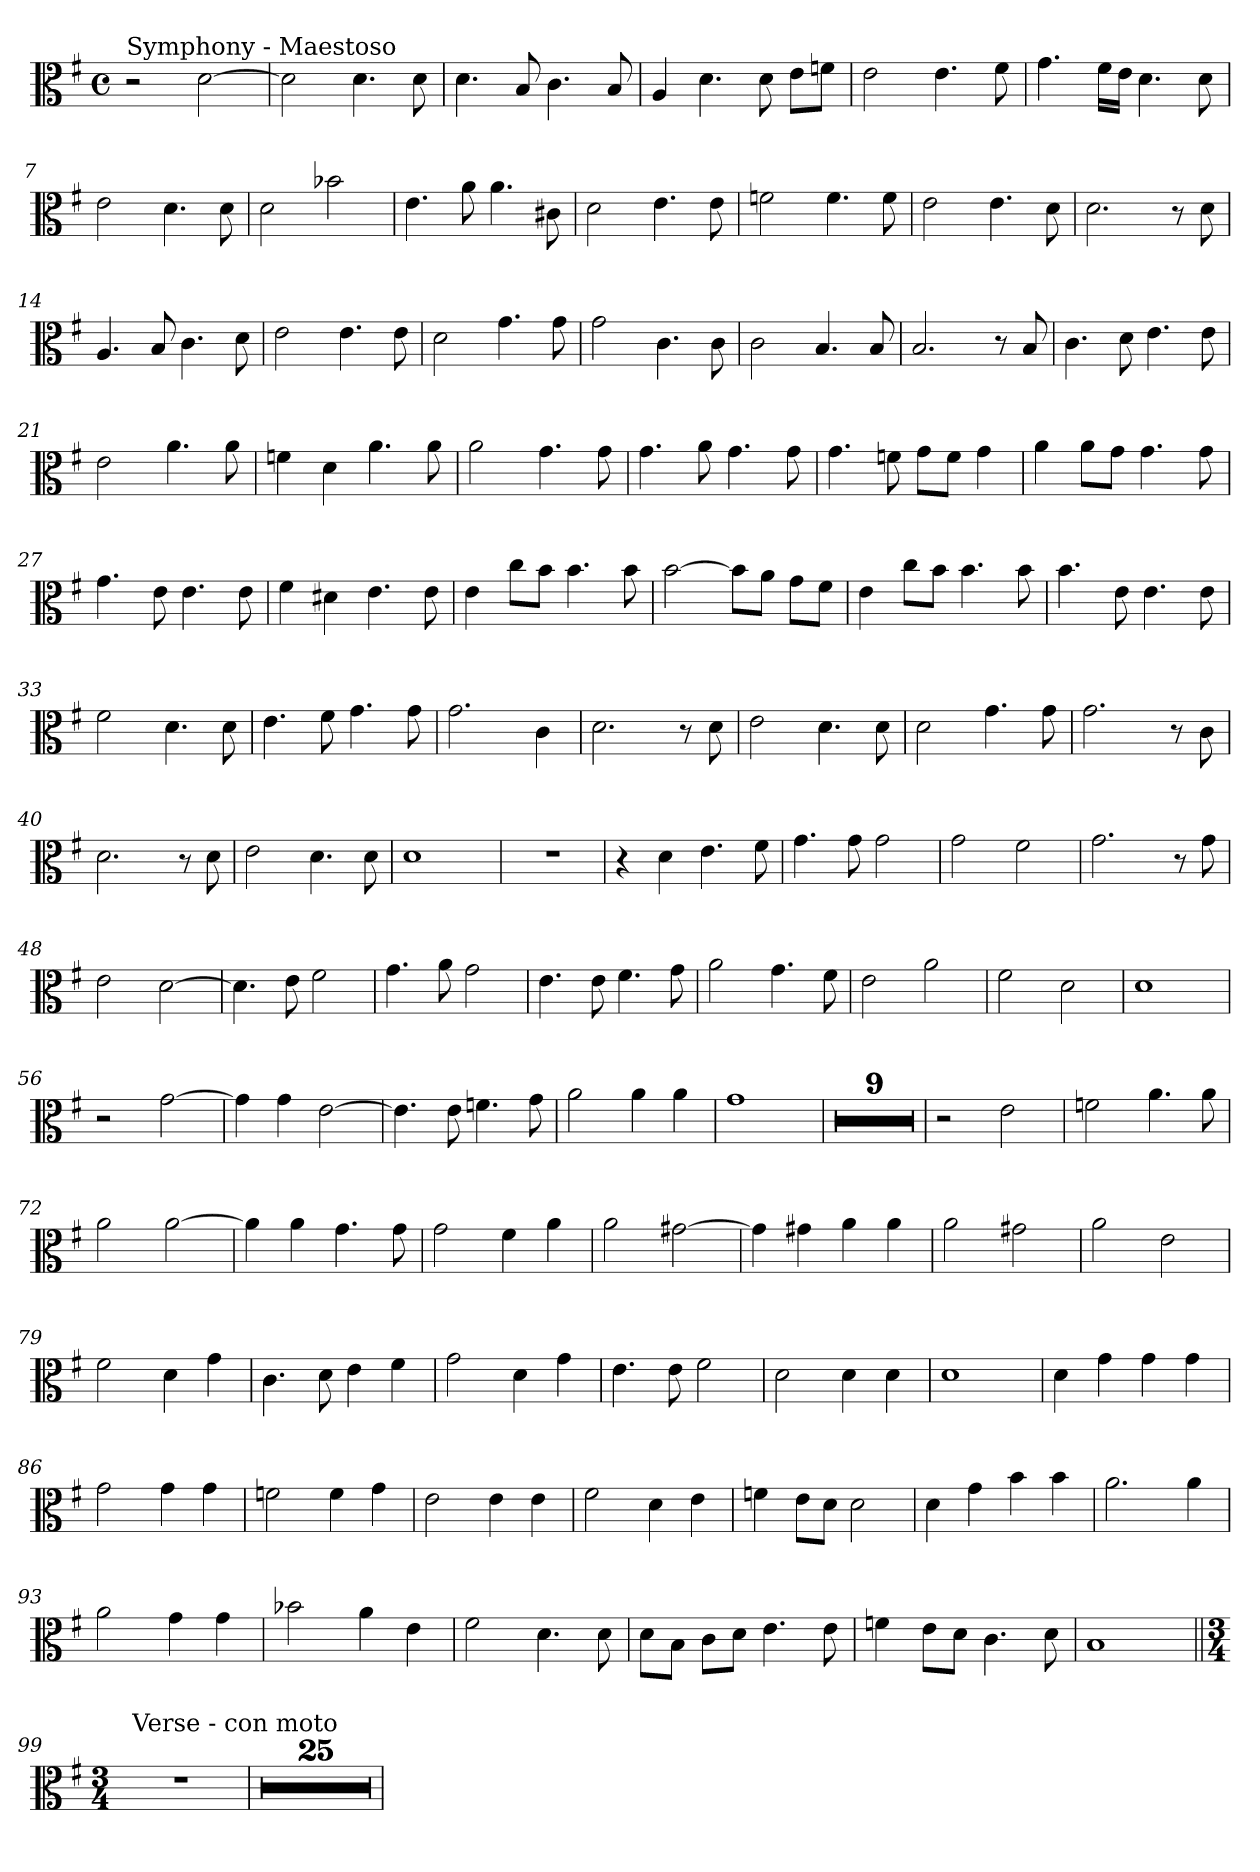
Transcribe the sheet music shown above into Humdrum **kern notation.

**kern
*part1
*staff1
*clefC3
*k[f#]
*G:
*M4/4
*met(c)
=1
!LO:TX:a:t=Symphony - Maestoso
2r
[2d\
=2
2d\]
4.d\
8d\
=3
4.d\
8B/
4.c\
8B/
=4
4A/
4.d\
8d\
8e\L
8fn\J
=5
2e\
4.e\
8f#\
=6
4.g\
16f#\LL
16e\JJ
4.d\
8d\
=7
2e\
4.d\
8d\
!!LO:LB:g=z
=8
2d\
2b-X\
=9
4.e\
8a\
4.a\
8c#X\
=10
2d\
4.e\
8e\
=11
2fn\
4.f\
8f\
=12
2e\
4.e\
8d\
=13
2.d\
8r
8d\
=14
4.A/
8B/
4.c\
8d\
=15
2e\
4.e\
8e\
!!LO:LB:g=z
=16
2d\
4.g\
8g\
=17
2g\
4.c\
8c\
=18
2c\
4.B/
8B/
=19
2.B/
8r
8B/
=20
4.c\
8d\
4.e\
8e\
=21
2e\
4.a\
8a\
=22
4fn\
4d\
4.a\
8a\
=23
2a\
4.g\
8g\
!!LO:LB:g=z
=24
4.g\
8a\
4.g\
8g\
=25
4.g\
8fn\
8g\L
8f\J
4g\
=26
4a\
8a\L
8g\J
4.g\
8g\
=27
4.g\
8e\
4.e\
8e\
=28
4f#\
4d#X\
4.e\
8e\
=29
4e\
8cc\L
8b\J
4.b\
8b\
=30
[2b\
8b\L]
8a\J
8g\L
8f#\J
=31
4e\
8cc\L
8b\J
4.b\
8b\
!!LO:LB:g=z
=32
4.b\
8e\
4.e\
8e\
=33
2f#\
4.d\
8d\
=34
4.e\
8f#\
4.g\
8g\
=35
2.g\
4c\
=36
2.d\
8r
8d\
=37
2e\
4.d\
8d\
=38
2d\
4.g\
8g\
=39
2.g\
8r
8c\
!!LO:LB:g=z
=40
2.d\
8r
8d\
=41
2e\
4.d\
8d\
=42
1d
=43
1r
=44
4r
4d\
4.e\
8f#\
=45
4.g\
8g\
2g\
=46
2g\
2f#\
=47
2.g\
8r
8g\
!!LO:LB:g=z
=48
2e\
[2d\
=49
4.d\]
8e\
2f#\
=50
4.g\
8a\
2g\
=51
4.e\
8e\
4.f#\
8g\
=52
2a\
4.g\
8f#\
=53
2e\
2a\
=54
2f#\
2d\
=55
1d
!!LO:LB:g=z
=56
2r
[2g\
=57
4g\]
4g\
[2e\
=58
4.e\]
8e\
4.fn\
8g\
=59
2a\
4a\
4a\
=60
1g
=61
1r
=62
1r
=63
1r
=64
1r
=65
1r
=66
1r
=67
1r
=68
1r
=69
1r
=70
2r
2e\
=71
2fn\
4.a\
8a\
!!LO:LB:g=z
=72
2a\
[2a\
=73
4a\]
4a\
4.g\
8g\
=74
2g\
4f#\
4a\
=75
2a\
[2g#X\
=76
4g#\]
4g#X\
4a\
4a\
=77
2a\
2g#X\
=78
2a\
2e\
=79
2f#\
4d\
4g\
!!LO:LB:g=z
=80
4.c\
8d\
4e\
4f#\
=81
2g\
4d\
4g\
=82
4.e\
8e\
2f#\
=83
2d\
4d\
4d\
=84
1d
=85
4d\
4g\
4g\
4g\
=86
2g\
4g\
4g\
=87
2fn\
4f\
4g\
!!LO:LB:g=z
=88
2e\
4e\
4e\
=89
2f#\
4d\
4e\
=90
4fn\
8e\L
8d\J
2d\
=91
4d\
4g\
4b\
4b\
=92
2.a\
4a\
=93
2a\
4g\
4g\
=94
2b-X\
4a\
4e\
=95
2f#\
4.d\
8d\
!!LO:LB:g=z
=96
8d\L
8B\J
8c\L
8d\J
4.e\
8e\
=97
4fn\
8e\L
8d\J
4.c\
8d\
=98
1B
=99||
*M3/4
*^
2.r	32ryy
!	!LO:TX:a:t=Verse - con moto
.	2ryy
.	8..ryy
*v	*v
=100
2.r
=101
2.r
=102
2.r
=103
2.r
=104
2.r
=105
2.r
=106
2.r
=107
2.r
=108
2.r
=109
2.r
=110
2.r
=111
2.r
=112
2.r
=113
2.r
=114
2.r
=115
2.r
=116
2.r
=117
2.r
=118
2.r
=119
2.r
=120
2.r
=121
2.r
=122
2.r
=123
2.r
=124
2.r
=
*-
